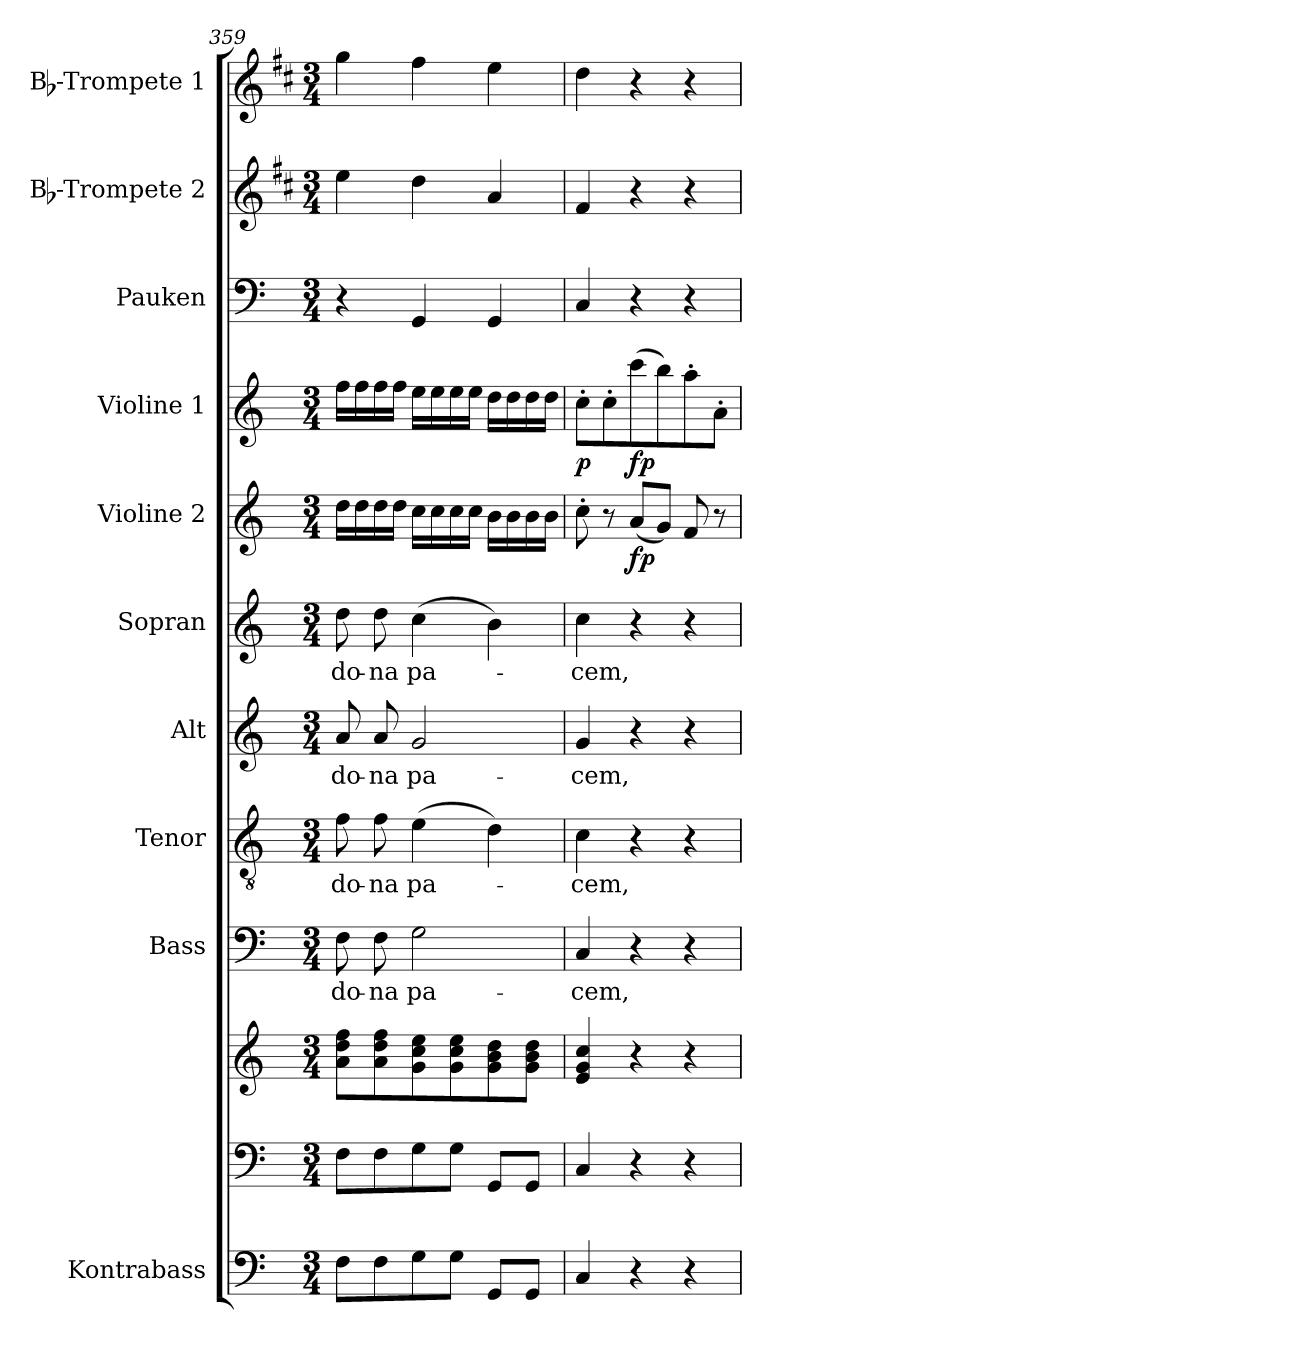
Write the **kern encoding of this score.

**kern	**kern	**kern	**kern	**text	**kern	**text	**kern	**text	**kern	**text	**kern	**dynam	**kern	**dynam	**kern	**kern	**kern
*part11	*part10	*part10	*part9	*part9	*part8	*part8	*part7	*part7	*part6	*part6	*part5	*part5	*part4	*part4	*part3	*part2	*part1
*staff12	*staff11	*staff10	*staff9	*staff9	*staff8	*staff8	*staff7	*staff7	*staff6	*staff6	*staff5	*staff5	*staff4	*staff4	*staff3	*staff2	*staff1
*I"Kontrabass	*	*	*I"Bass	*	*I"Tenor	*	*I"Alt	*	*I"Sopran	*	*I"Violine 2	*	*I"Violine 1	*	*I"Pauken	*I"Bb-Trompete 2	*I"Bb-Trompete 1
*I'Kb.	*	*	*I'B.	*	*I'T.	*	*I'A.	*	*I'S.	*	*I'Vl. 2	*	*I'Vl. 1	*	*I'Pk.	*I'Bb Trp. 2	*I'Bb Trp. 1
*clefF4	*clefF4	*clefG2	*clefF4	*	*clefGv2	*	*clefG2	*	*clefG2	*	*clefG2	*	*clefG2	*	*clefF4	*clefG2	*clefG2
*ITrd7c12	*	*	*	*	*	*	*	*	*	*	*	*	*	*	*	*ITrd1c2	*ITrd1c2
*k[]	*k[]	*k[]	*k[]	*	*k[]	*	*k[]	*	*k[]	*	*k[]	*	*k[]	*	*k[]	*k[]	*k[]
*C:	*C:	*C:	*C:	*	*C:	*	*C:	*	*C:	*	*C:	*	*C:	*	*C:	*C:	*C:
*M3/4	*M3/4	*M3/4	*M3/4	*	*M3/4	*	*M3/4	*	*M3/4	*	*M3/4	*	*M3/4	*	*M3/4	*M3/4	*M3/4
=359	=359	=359	=359	=359	=359	=359	=359	=359	=359	=359	=359	=359	=359	=359	=359	=359	=359
!	!	!	!	!LO:LY:b	!	!LO:LY:b	!	!LO:LY:b	!	!LO:LY:b	!	!	!	!	!	!	!
8FF\L	8F\L	8a\ 8dd\ 8ff\L	8F\	do-	8f\	do-	8a/	do-	8dd\	do-	16dd\LL	.	16ff\LL	.	4r	4dd\	4ff\
.	.	.	.	.	.	.	.	.	.	.	16dd\	.	16ff\	.	.	.	.
!	!	!	!	!LO:LY:b	!	!LO:LY:b	!	!LO:LY:b	!	!LO:LY:b	!	!	!	!	!	!	!
8FF\	8F\	8a\ 8dd\ 8ff\	8F\	-na	8f\	-na	8a/	-na	8dd\	-na	16dd\	.	16ff\	.	.	.	.
.	.	.	.	.	.	.	.	.	.	.	16dd\JJ	.	16ff\JJ	.	.	.	.
!	!	!	!	!LO:LY:b	!	!LO:LY:b	!	!LO:LY:b	!	!LO:LY:b	!	!	!	!	!	!	!
8GG\	8G\	8g\ 8cc\ 8ee\	2G\	pa-	(>4e\	pa-	2g/	pa-	(>4cc\	pa-	16cc\LL	.	16ee\LL	.	4GG/	4cc\	4ee\
.	.	.	.	.	.	.	.	.	.	.	16cc\	.	16ee\	.	.	.	.
8GG\J	8G\J	8g\ 8cc\ 8ee\	.	.	.	.	.	.	.	.	16cc\	.	16ee\	.	.	.	.
.	.	.	.	.	.	.	.	.	.	.	16cc\JJ	.	16ee\JJ	.	.	.	.
8GGG/L	8GG/L	8g\ 8b\ 8dd\	.	.	4d\)	.	.	.	4b\)	.	16b\LL	.	16dd\LL	.	4GG/	4g/	4dd\
.	.	.	.	.	.	.	.	.	.	.	16b\	.	16dd\	.	.	.	.
8GGG/J	8GG/J	8g\ 8b\ 8dd\J	.	.	.	.	.	.	.	.	16b\	.	16dd\	.	.	.	.
.	.	.	.	.	.	.	.	.	.	.	16b\JJ	.	16dd\JJ	.	.	.	.
=360	=360	=360	=360	=360	=360	=360	=360	=360	=360	=360	=360	=360	=360	=360	=360	=360	=360
!	!	!	!	!LO:LY:b	!	!LO:LY:b	!	!LO:LY:b	!	!LO:LY:b	!	!	!	!LO:DY:b	!	!	!
4CC/	4C/	4e/ 4g/ 4cc/	4C/	-cem,	4c\	-cem,	4g/	-cem,	4cc\	-cem,	8cc'>\	.	8cc'>\L	p	4C/	4e/	4cc\
.	.	.	.	.	.	.	.	.	.	.	8r	.	8cc'>\	.	.	.	.
!	!	!	!	!	!	!	!	!	!	!	!	!LO:DY:b	!	!LO:DY:b	!	!	!
4r	4r	4r	4r	.	4r	.	4r	.	4r	.	(<8a/L	fp	(>8ccc\	fp	4r	4r	4r
.	.	.	.	.	.	.	.	.	.	.	8g/J)	.	8bb\)	.	.	.	.
4r	4r	4r	4r	.	4r	.	4r	.	4r	.	8f/	.	8aa'>\	.	4r	4r	4r
.	.	.	.	.	.	.	.	.	.	.	8r	.	8a'>\J	.	.	.	.
=	=	=	=	=	=	=	=	=	=	=	=	=	=	=	=	=	=
*-	*-	*-	*-	*-	*-	*-	*-	*-	*-	*-	*-	*-	*-	*-	*-	*-	*-
